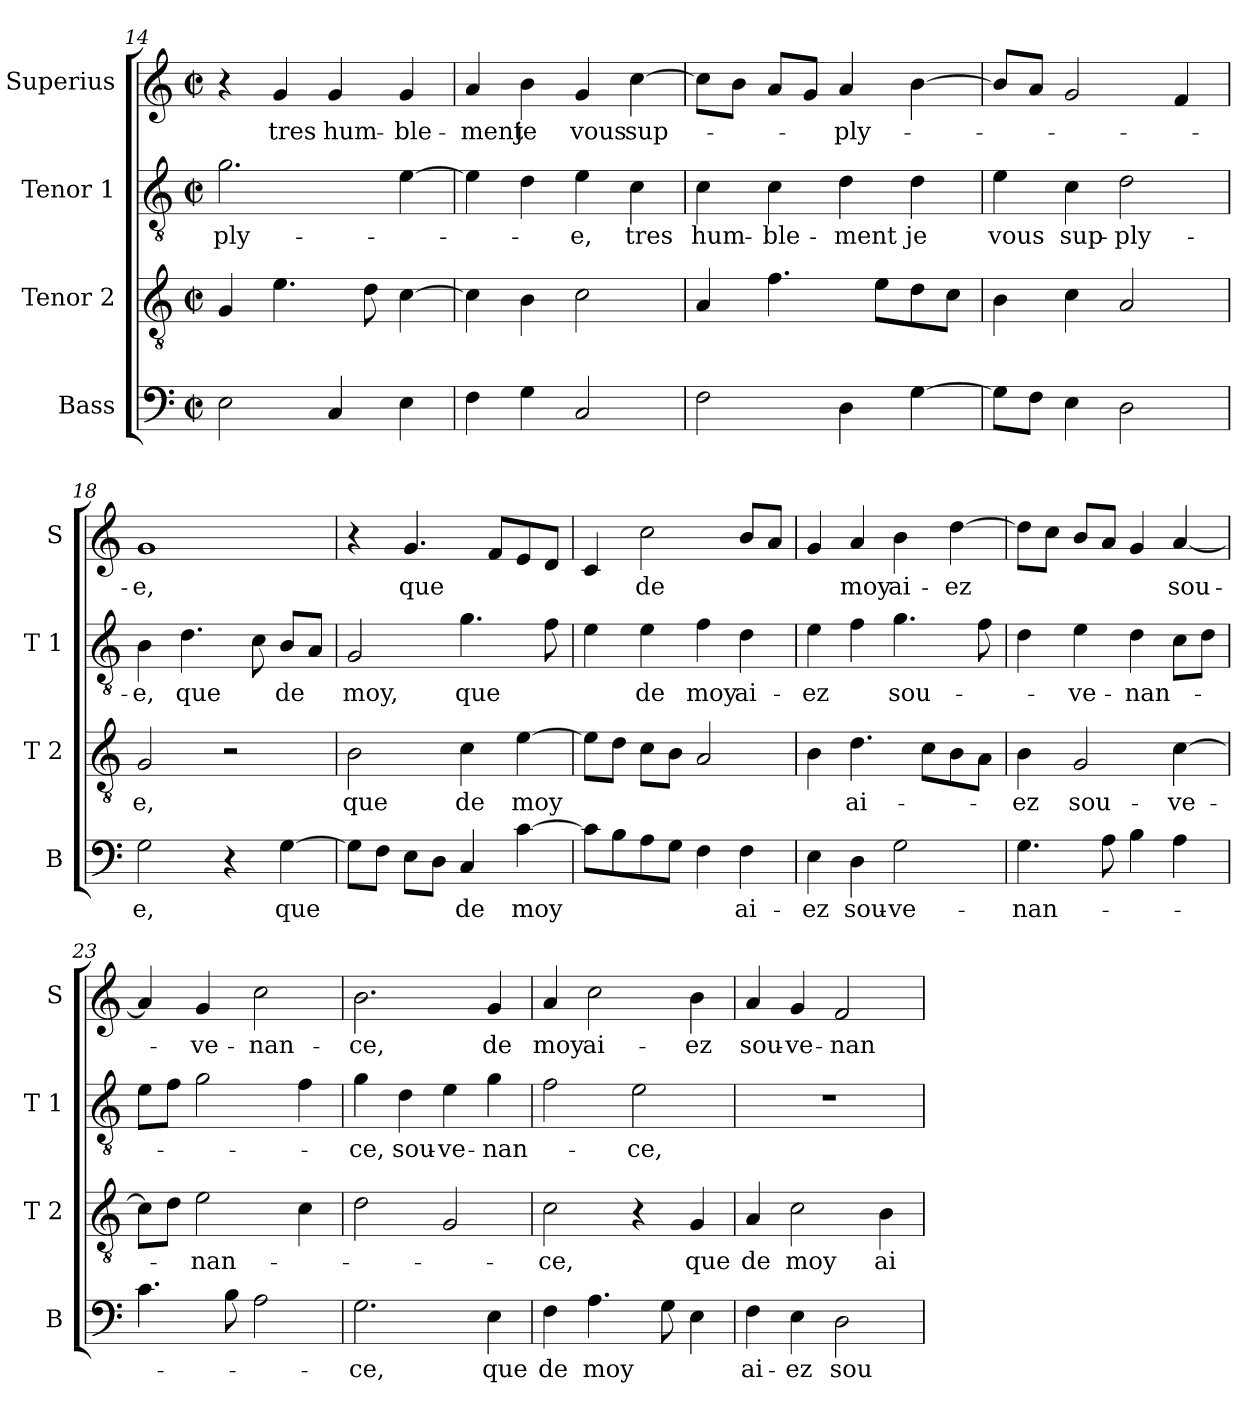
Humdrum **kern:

**kern	**text	**kern	**text	**kern	**text	**kern	**text
*part4	*part4	*part3	*part3	*part2	*part2	*part1	*part1
*staff4	*staff4	*staff3	*staff3	*staff2	*staff2	*staff1	*staff1
*I"Bass	*	*I"Tenor 2	*	*I"Tenor 1	*	*I"Superius	*
*I'B	*	*I'T 2	*	*I'T 1	*	*I'S	*
*clefF4	*	*clefGv2	*	*clefGv2	*	*clefG2	*
*k[]	*	*k[]	*	*k[]	*	*k[]	*
*C:	*	*C:	*	*C:	*	*C:	*
*M2/2	*	*M2/2	*	*M2/2	*	*M2/2	*
*met(c|)	*	*met(c|)	*	*met(c|)	*	*met(c|)	*
=14	=14	=14	=14	=14	=14	=14	=14
2E\	.	4G/	.	2.g\	-ply-	4r	.
.	.	4.e\	.	.	.	4g/	tres
4C/	.	.	.	.	.	4g/	hum-
.	.	8d\	.	.	.	.	.
4E\	.	[4c\	.	[4e\	.	4g/	-ble-
=15	=15	=15	=15	=15	=15	=15	=15
4F\	.	4c\]	.	4e\]	.	4a/	-ment
4G\	.	4B\	.	4d\	.	4b\	je
2C/	.	2c\	.	4e\	-e,	4g/	vous
.	.	.	.	4c\	tres	[4cc\	sup-
!!LO:PB:g=z
=16	=16	=16	=16	=16	=16	=16	=16
2F\	.	4A/	.	4c\	hum-	8cc\L]	.
.	.	.	.	.	.	8b\J	.
.	.	4.f\	.	4c\	-ble-	8a/L	.
.	.	.	.	.	.	8g/J	.
4D\	.	.	.	4d\	-ment	4a/	-ply-
.	.	8e\L	.	.	.	.	.
[4G\	.	8d\	.	4d\	je	[4b\	.
.	.	8c\J	.	.	.	.	.
=17	=17	=17	=17	=17	=17	=17	=17
8G\L]	.	4B\	.	4e\	vous	8b/L]	.
8F\J	.	.	.	.	.	8a/J	.
4E\	.	4c\	.	4c\	sup-	2g/	.
2D\	.	2A/	.	2d\	-ply-	.	.
.	.	.	.	.	.	4f/	.
=18	=18	=18	=18	=18	=18	=18	=18
2G\	-e,	2G/	-e,	4B\	-e,	1g	-e,
.	.	.	.	4.d\	que	.	.
4r	.	2r	.	.	.	.	.
.	.	.	.	8c\	.	.	.
[4G\	que	.	.	8B/L	de	.	.
.	.	.	.	8A/J	.	.	.
=19	=19	=19	=19	=19	=19	=19	=19
8G\L]	.	2B\	que	2G/	moy,	4r	.
8F\J	.	.	.	.	.	.	.
8E\L	.	.	.	.	.	4.g/	que
8D\J	.	.	.	.	.	.	.
4C/	de	4c\	de	4.g\	que	.	.
.	.	.	.	.	.	8f/L	.
[4c\	moy	[4e\	moy	.	.	8e/	.
.	.	.	.	8f\	.	8d/J	.
=20	=20	=20	=20	=20	=20	=20	=20
8c\L]	.	8e\L]	.	4e\	.	4c/	.
8B\	.	8d\J	.	.	.	.	.
8A\	.	8c\L	.	4e\	de	2cc\	de
8G\J	.	8B\J	.	.	.	.	.
4F\	.	2A/	.	4f\	moy	.	.
4F\	ai-	.	.	4d\	ai-	8b/L	.
.	.	.	.	.	.	8a/J	.
!!LO:LB:g=z
=21	=21	=21	=21	=21	=21	=21	=21
4E\	-ez	4B\	.	4e\	-ez	4g/	.
4D\	sou-	4.d\	ai-	4f\	.	4a/	moy
2G\	-ve-	.	.	4.g\	sou-	4b\	ai-
.	.	8c\L	.	.	.	.	.
.	.	8B\	.	.	.	[4dd\	-ez
.	.	8A\J	.	8f\	.	.	.
=22	=22	=22	=22	=22	=22	=22	=22
4.G\	-nan-	4B\	-ez	4d\	.	8dd\L]	.
.	.	.	.	.	.	8cc\J	.
.	.	2G/	sou-	4e\	-ve-	8b/L	.
8A\	.	.	.	.	.	8a/J	.
4B\	.	.	.	4d\	-nan-	4g/	.
4A\	.	[4c\	-ve-	8c\L	.	[4a/	sou-
.	.	.	.	8d\J	.	.	.
=23	=23	=23	=23	=23	=23	=23	=23
4.c\	.	8c\L]	.	8e\L	.	4a/]	.
.	.	8d\J	.	8f\J	.	.	.
.	.	2e\	-nan-	2g\	.	4g/	-ve-
8B\	.	.	.	.	.	.	.
2A\	.	.	.	.	.	2cc\	-nan-
.	.	4c\	.	4f\	.	.	.
=24	=24	=24	=24	=24	=24	=24	=24
2.G\	-ce,	2d\	.	4g\	-ce,	2.b\	-ce,
.	.	.	.	4d\	sou-	.	.
.	.	2G/	.	4e\	-ve-	.	.
4E\	que	.	.	4g\	-nan-	4g/	de
=25	=25	=25	=25	=25	=25	=25	=25
4F\	de	2c\	-ce,	2f\	.	4a/	moy
4.A\	moy	.	.	.	.	2cc\	ai-
.	.	4r	.	2e\	-ce,	.	.
8G\	.	.	.	.	.	.	.
4E\	.	4G/	que	.	.	4b\	-ez
!!LO:LB:g=z
=26	=26	=26	=26	=26	=26	=26	=26
4F\	ai-	4A/	de	1r	.	4a/	sou-
4E\	-ez	2c\	moy	.	.	4g/	-ve-
2D\	sou-	.	.	.	.	2f/	-nan-
.	.	4B\	ai-	.	.	.	.
=	=	=	=	=	=	=	=
*-	*-	*-	*-	*-	*-	*-	*-
